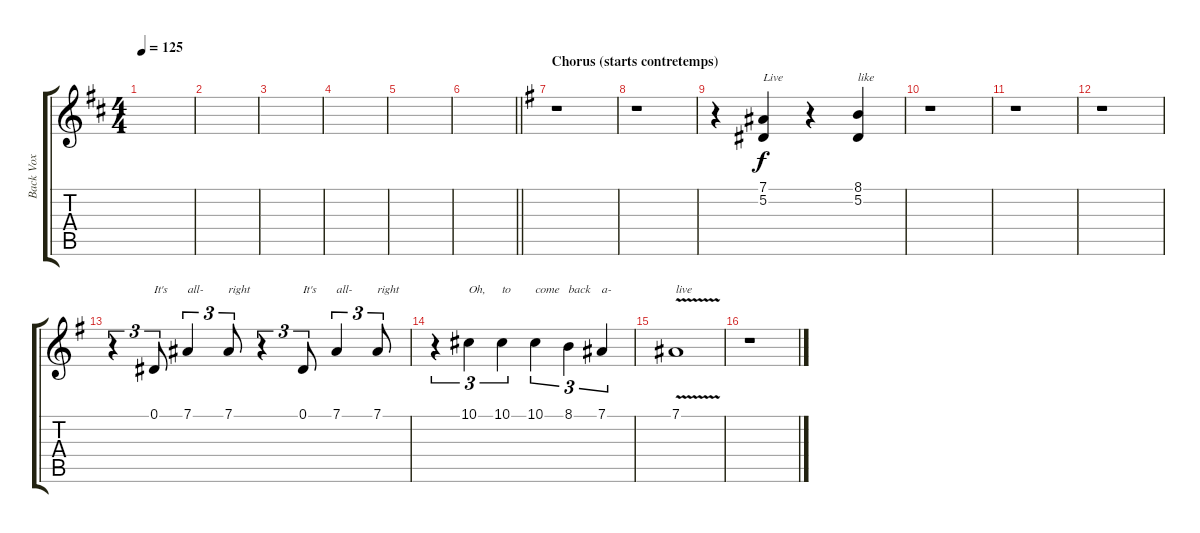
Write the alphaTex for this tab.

\track ("Back Vox" "Back Vox") {instrument lead1square}
\staff {score tabs}
\tuning (Eb4 Bb3 Gb3 Db3 Ab2 Eb2) {hide}
\ts (4 4)
\tempo 125
\clef g2
\ks bminor
|
|
|
|
|
\barLineRight lightlight
|
\section ("" "Chorus (starts contretemps)")
\ks eminor
r.1 |
r.1 |
r.4{volume 12 balance 11 instrument lead1square} (7.1 5.2).4{txt "Live"} r.4 (8.1 5.2).4{txt "like"} |
r.1 |
r.1 |
r.1 |
r.4{tu (3 2)} 0.1.8{tu (3 2) txt "It's"} 7.1.4{tu (3 2) txt "all-"} 7.1.8{tu (3 2) txt "right"} r.4{tu (3 2)} 0.1.8{tu (3 2) txt "It's"} 7.1.4{tu (3 2) txt "all-"} 7.1.8{tu (3 2) txt "right"} |
r.4{tu (3 2)} 10.1.4{tu (3 2) txt "Oh,"} 10.1.4{tu (3 2) txt "to"} 10.1.4{tu (3 2) txt "come"} 8.1.4{tu (3 2) txt "back"} 7.1.4{tu (3 2) txt "a-"} |
7.1{v}.1{txt "live"} |
r.1
